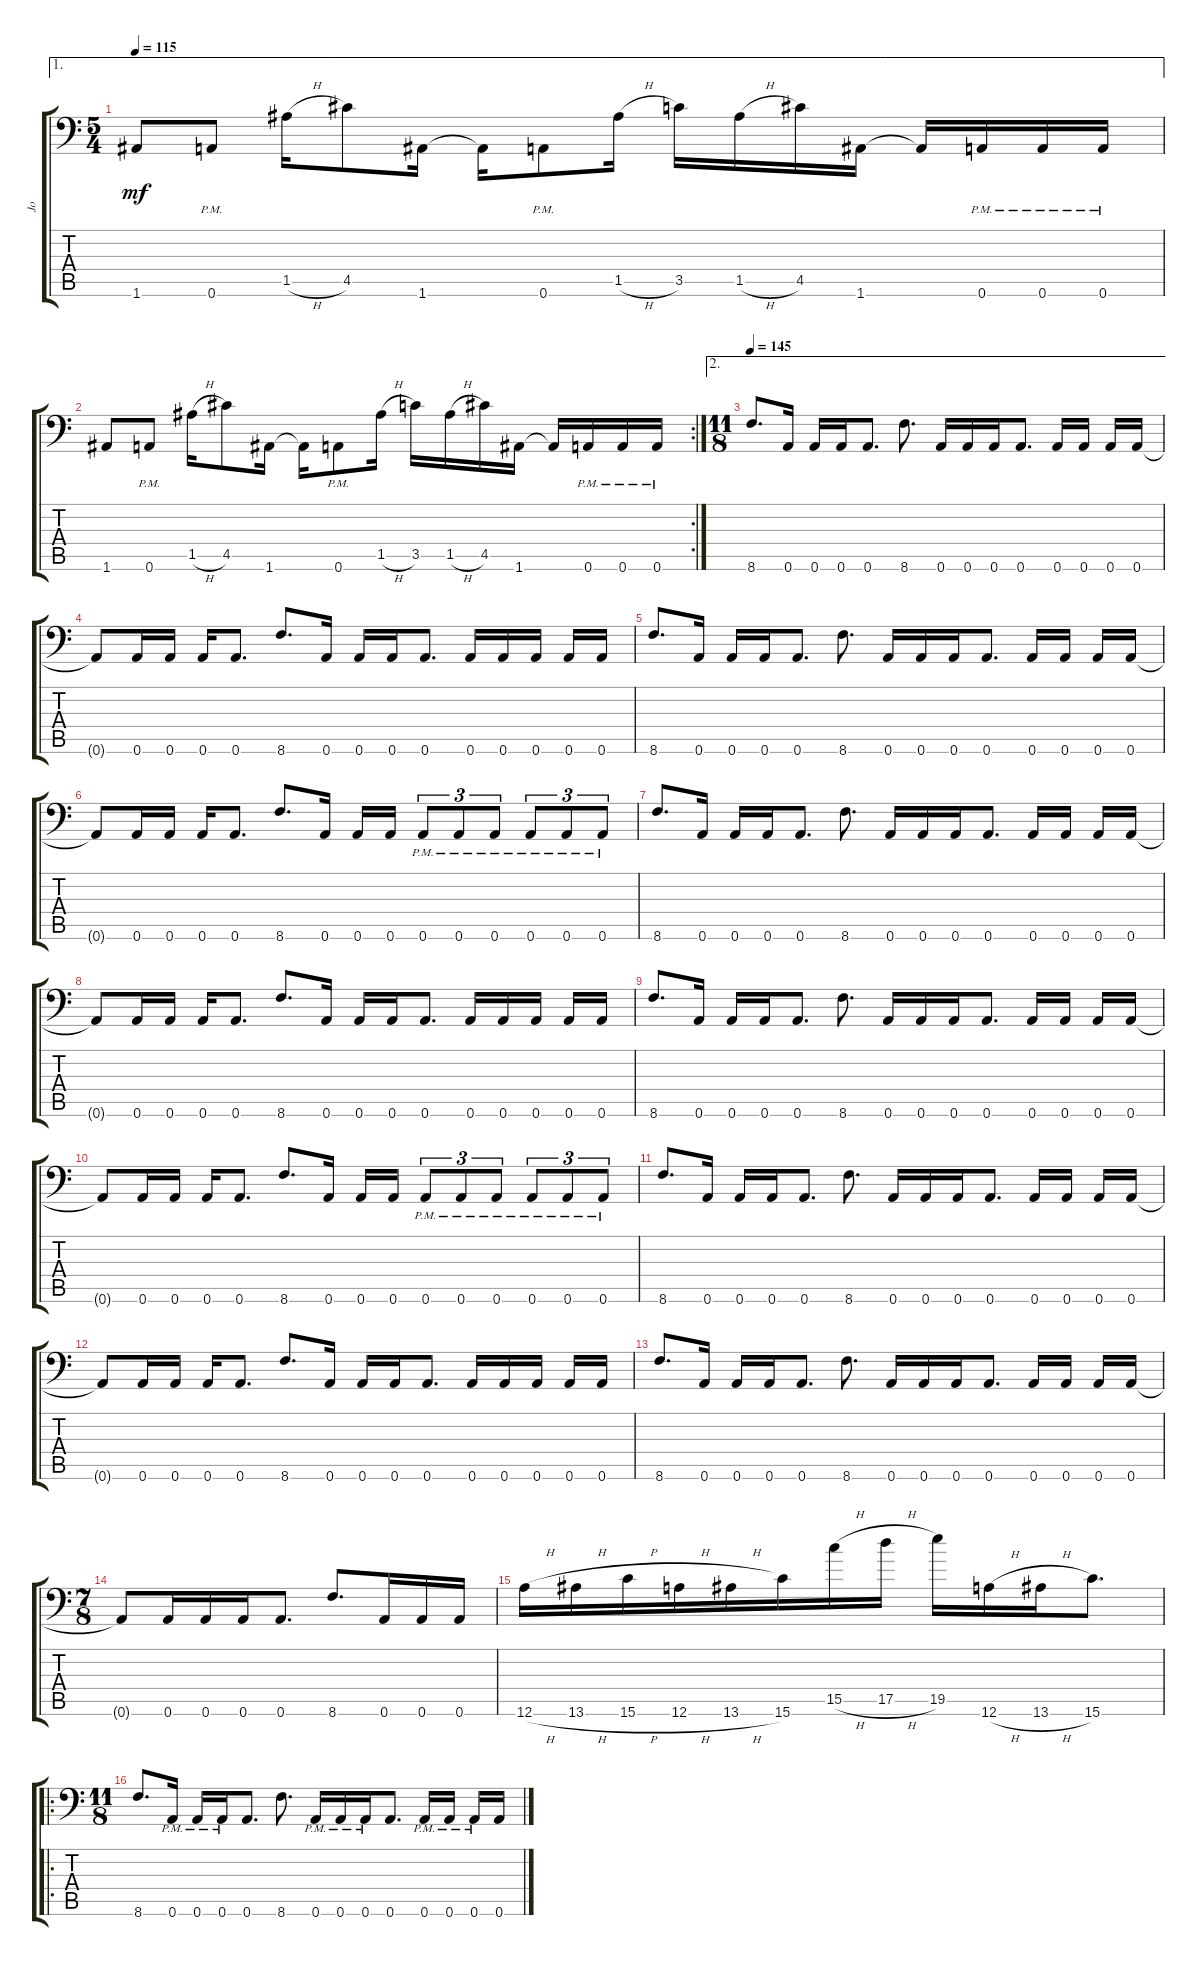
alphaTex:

\track ("Jo" "Jo") {instrument distortionguitar}
\staff {score tabs}
\tuning (E4 B3 G3 D3 A2 A1) {hide}
\ae 1
\ts (5 4)
\tempo 115
\clef f4
\ks c
1.6.8{dy mf} 0.6{pm}.8 1.5{h}.16 4.5.8 1.6.16 1.6{t}.16 0.6{pm}.8 1.5{h}.16 3.5.16 1.5{h}.16 4.5.16 1.6.16 1.6{t}.16 0.6{pm}.16 0.6{pm}.16 0.6{pm}.16 |
\rc 2
1.6.8 0.6{pm}.8 1.5{h}.16 4.5.8 1.6.16 1.6{t}.16 0.6{pm}.8 1.5{h}.16 3.5.16 1.5{h}.16 4.5.16 1.6.16 1.6{t}.16 0.6{pm}.16 0.6{pm}.16 0.6{pm}.16 |
\ae 2
\ts (11 8)
\tempo 145
8.6.8{d} 0.6.16 0.6.16 0.6.16 0.6.8{d} 8.6.8{d} 0.6.16 0.6.16 0.6.16 0.6.8{d} 0.6.16 0.6.16 0.6.16 0.6.16 |
0.6{t}.8 0.6.16 0.6.16 0.6.16 0.6.8{d} 8.6.8{d} 0.6.16 0.6.16 0.6.16 0.6.8{d} 0.6.16 0.6.16 0.6.16 0.6.16 0.6.16 |
8.6.8{d} 0.6.16 0.6.16 0.6.16 0.6.8{d} 8.6.8{d} 0.6.16 0.6.16 0.6.16 0.6.8{d} 0.6.16 0.6.16 0.6.16 0.6.16 |
0.6{t}.8 0.6.16 0.6.16 0.6.16 0.6.8{d} 8.6.8{d} 0.6.16 0.6.16 0.6.16 0.6{pm}.8{tu (3 2)} 0.6{pm}.8{tu (3 2)} 0.6{pm}.8{tu (3 2)} 0.6{pm}.8{tu (3 2)} 0.6{pm}.8{tu (3 2)} 0.6{pm}.8{tu (3 2)} |
8.6.8{d} 0.6.16 0.6.16 0.6.16 0.6.8{d} 8.6.8{d} 0.6.16 0.6.16 0.6.16 0.6.8{d} 0.6.16 0.6.16 0.6.16 0.6.16 |
0.6{t}.8 0.6.16 0.6.16 0.6.16 0.6.8{d} 8.6.8{d} 0.6.16 0.6.16 0.6.16 0.6.8{d} 0.6.16 0.6.16 0.6.16 0.6.16 0.6.16 |
8.6.8{d} 0.6.16 0.6.16 0.6.16 0.6.8{d} 8.6.8{d} 0.6.16 0.6.16 0.6.16 0.6.8{d} 0.6.16 0.6.16 0.6.16 0.6.16 |
0.6{t}.8 0.6.16 0.6.16 0.6.16 0.6.8{d} 8.6.8{d} 0.6.16 0.6.16 0.6.16 0.6{pm}.8{tu (3 2)} 0.6{pm}.8{tu (3 2)} 0.6{pm}.8{tu (3 2)} 0.6{pm}.8{tu (3 2)} 0.6{pm}.8{tu (3 2)} 0.6{pm}.8{tu (3 2)} |
8.6.8{d} 0.6.16 0.6.16 0.6.16 0.6.8{d} 8.6.8{d} 0.6.16 0.6.16 0.6.16 0.6.8{d} 0.6.16 0.6.16 0.6.16 0.6.16 |
0.6{t}.8 0.6.16 0.6.16 0.6.16 0.6.8{d} 8.6.8{d} 0.6.16 0.6.16 0.6.16 0.6.8{d} 0.6.16 0.6.16 0.6.16 0.6.16 0.6.16 |
8.6.8{d} 0.6.16 0.6.16 0.6.16 0.6.8{d} 8.6.8{d} 0.6.16 0.6.16 0.6.16 0.6.8{d} 0.6.16 0.6.16 0.6.16 0.6.16 |
\ts (7 8)
0.6{t}.8 0.6.16 0.6.16 0.6.16 0.6.8{d} 8.6.8{d} 0.6.16 0.6.16 0.6.16 |
12.6{h}.16 13.6{h}.16 15.6{h}.16 12.6{h}.16 13.6{h}.16 15.6.16 15.5{h}.16 17.5{h}.16 19.5.16 12.6{h}.16 13.6{h}.16 15.6.8{d} |
\ro
\ts (11 8)
8.6.8{d} 0.6{pm}.16 0.6{pm}.16 0.6{pm}.16 0.6.8{d} 8.6.8{d} 0.6{pm}.16 0.6{pm}.16 0.6{pm}.16 0.6.8{d} 0.6{pm}.16 0.6{pm}.16 0.6{pm}.16 0.6.16
